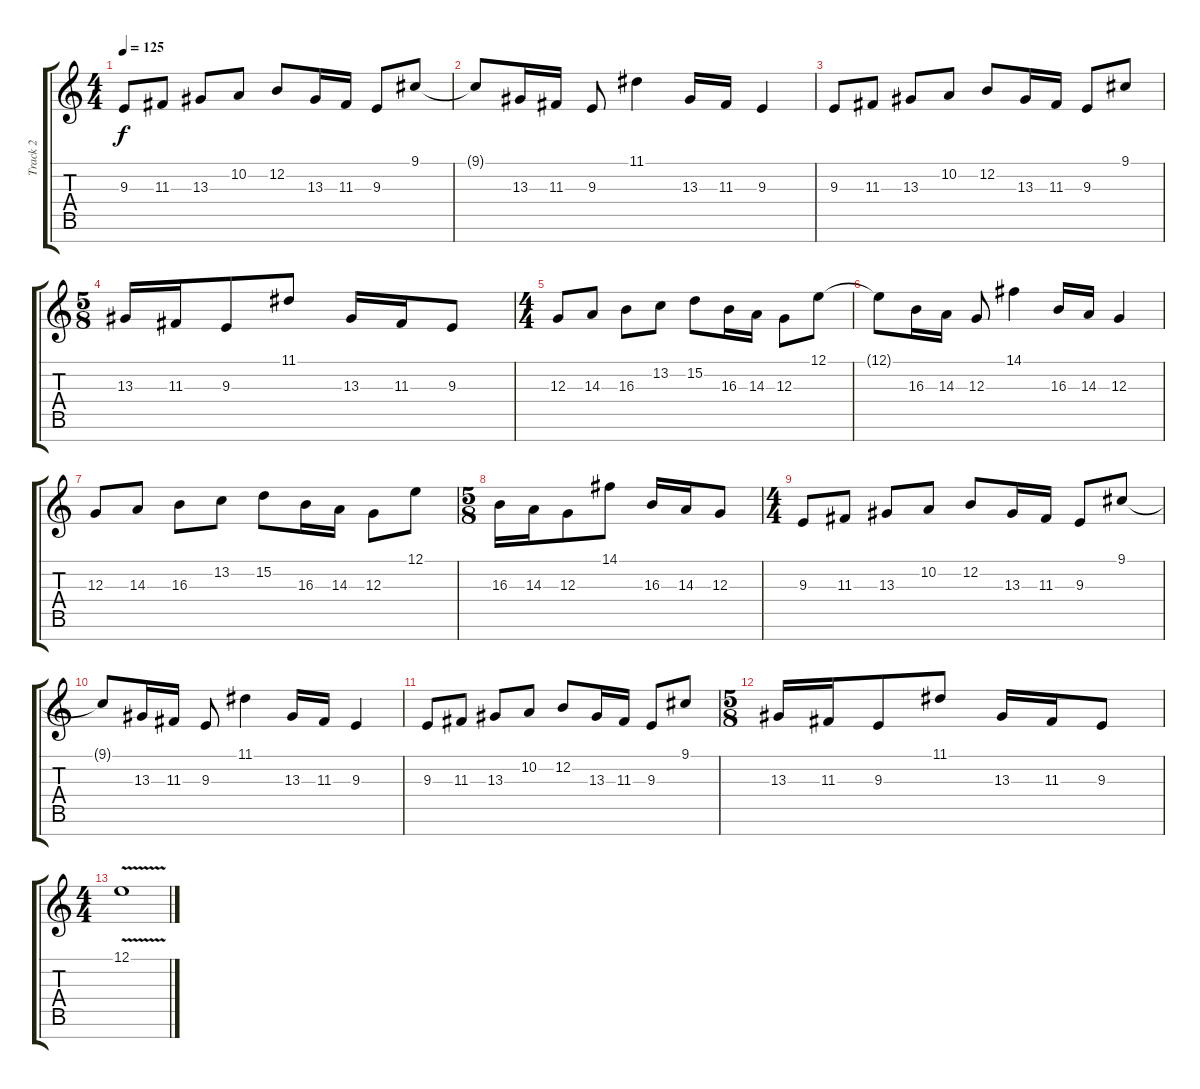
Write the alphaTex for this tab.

\track ("Track 2" "Track 2") {instrument lead1square}
\staff {score tabs}
\tuning (E4 B3 G3 D3 A2 E2 B1) {hide}
\ts (4 4)
\tempo 125
\clef g2
\ks c
9.3.8{dy f} 11.3.8 13.3.8 10.2.8 12.2.8 13.3.16 11.3.16 9.3.8 9.1.8 |
9.1{t}.8 13.3.16 11.3.16 9.3.8 11.1.4 13.3.16 11.3.16 9.3.4 |
9.3.8 11.3.8 13.3.8 10.2.8 12.2.8 13.3.16 11.3.16 9.3.8 9.1.8 |
\ts (5 8)
13.3.16 11.3.16 9.3.8 11.1.8 13.3.16 11.3.16 9.3.8 |
\ts (4 4)
12.3.8 14.3.8 16.3.8 13.2.8 15.2.8 16.3.16 14.3.16 12.3.8 12.1.8 |
12.1{t}.8 16.3.16 14.3.16 12.3.8 14.1.4 16.3.16 14.3.16 12.3.4 |
12.3.8 14.3.8 16.3.8 13.2.8 15.2.8 16.3.16 14.3.16 12.3.8 12.1.8 |
\ts (5 8)
16.3.16 14.3.16 12.3.8 14.1.8 16.3.16 14.3.16 12.3.8 |
\ts (4 4)
9.3.8 11.3.8 13.3.8 10.2.8 12.2.8 13.3.16 11.3.16 9.3.8 9.1.8 |
9.1{t}.8 13.3.16 11.3.16 9.3.8 11.1.4 13.3.16 11.3.16 9.3.4 |
9.3.8 11.3.8 13.3.8 10.2.8 12.2.8 13.3.16 11.3.16 9.3.8 9.1.8 |
\ts (5 8)
13.3.16 11.3.16 9.3.8 11.1.8 13.3.16 11.3.16 9.3.8 |
\ts (4 4)
12.1{v}.1
